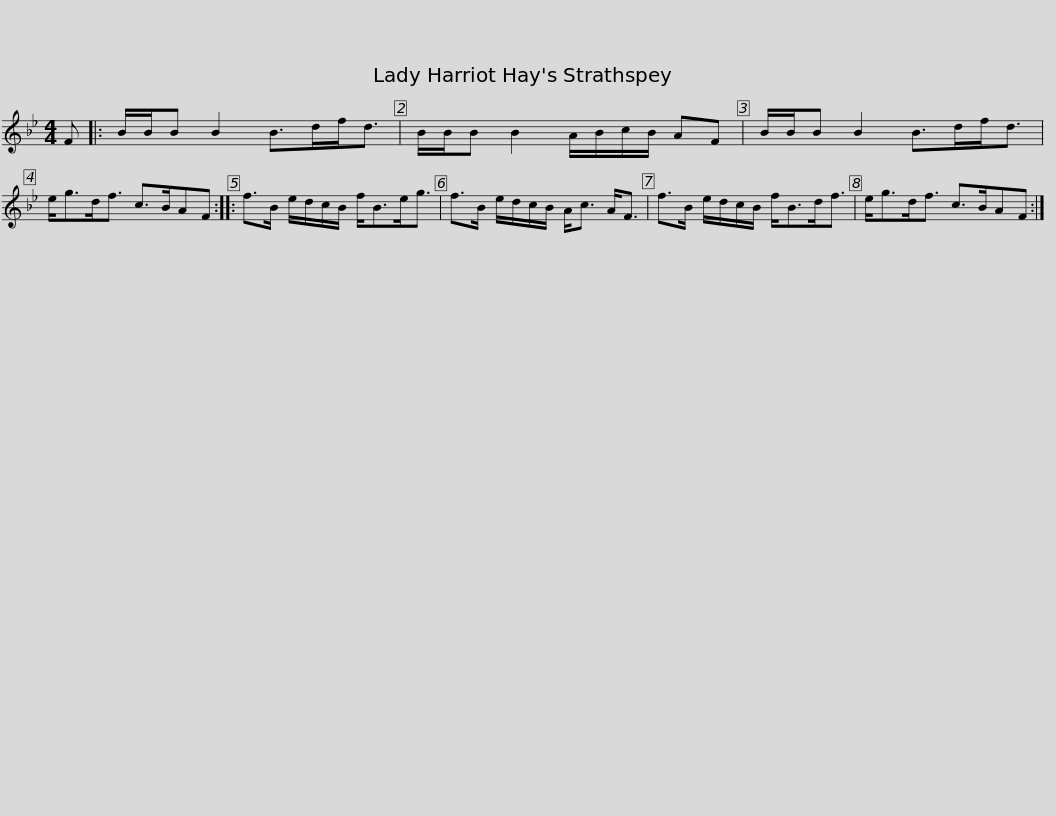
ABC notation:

X:1
L:1/8
M:4/4
I:linebreak $
K:Bb
V:1 treble
V:1
 F |: B/B/B B2 B>df<d | B/B/B B2 A/B/c/B/ AF | B/B/B B2 B>df<d | e<gd<f c>BAF ::$ %5
 f>B e/d/c/B/ f<Be<g | f>B e/d/c/B/ A<c A<F | f>B e/d/c/B/ f<Bd<f | e<gd<f c>BAF :| %9
